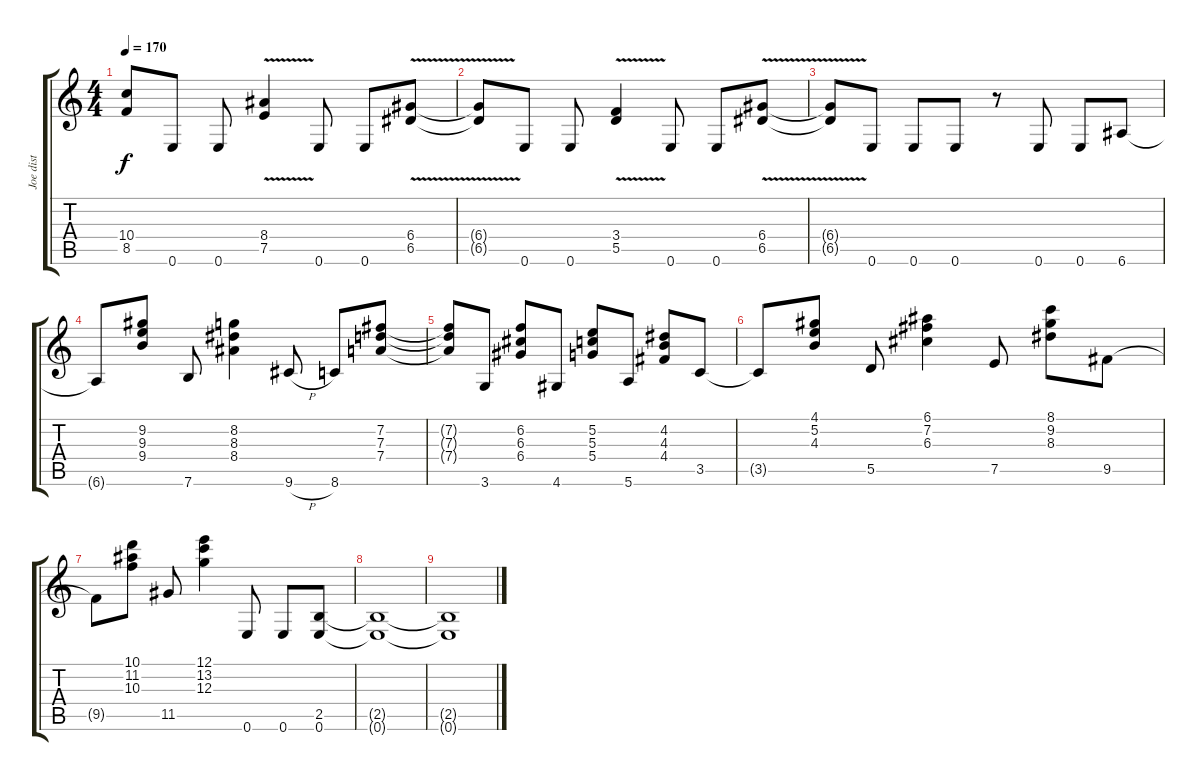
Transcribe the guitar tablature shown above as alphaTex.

\track ("Joe dist" "Joe dist") {instrument distortionguitar}
\staff {score tabs}
\tuning (E4 B3 G3 D3 A2 E2) {hide}
\ts (4 4)
\tempo 170
\clef g2
\ks c
(10.4{t} 8.5{t}).8{dy f} 0.6.8 0.6.8 (8.4{v} 7.5{v}).4 0.6.8 0.6.8 (6.4{v} 6.5{v}).8 |
(6.4{t} 6.5{t}).8 0.6.8 0.6.8 (3.4{v} 5.5{v}).4 0.6.8 0.6.8 (6.4{v} 6.5{v}).8 |
(6.4{t} 6.5{t}).8 0.6.8 0.6.8 0.6.8 r.8 0.6.8 0.6.8 6.6.8 |
6.6{t}.8 (9.2 9.3 9.4).8 7.6.8 (8.2 8.3 8.4).4 9.6{h}.8 8.6.8 (7.2 7.3 7.4).8 |
(7.2{t} 7.3{t} 7.4{t}).8 3.6.8 (6.2 6.3 6.4).8 4.6.8 (5.2 5.3 5.4).8 5.6.8 (4.2 4.3 4.4).8 3.5.8 |
3.5{t}.8 (4.1 5.2 4.3).8 5.5.8 (6.1 7.2 6.3).4 7.5.8 (8.1 9.2 8.3).8 9.5.8 |
9.5{t}.8 (10.1 11.2 10.3).8 11.5.8 (12.1 13.2 12.3).4 0.6.8 0.6.8 (2.5 0.6).8 |
(2.5{t} 0.6{t}).1 |
(2.5{t} 0.6{t}).1
